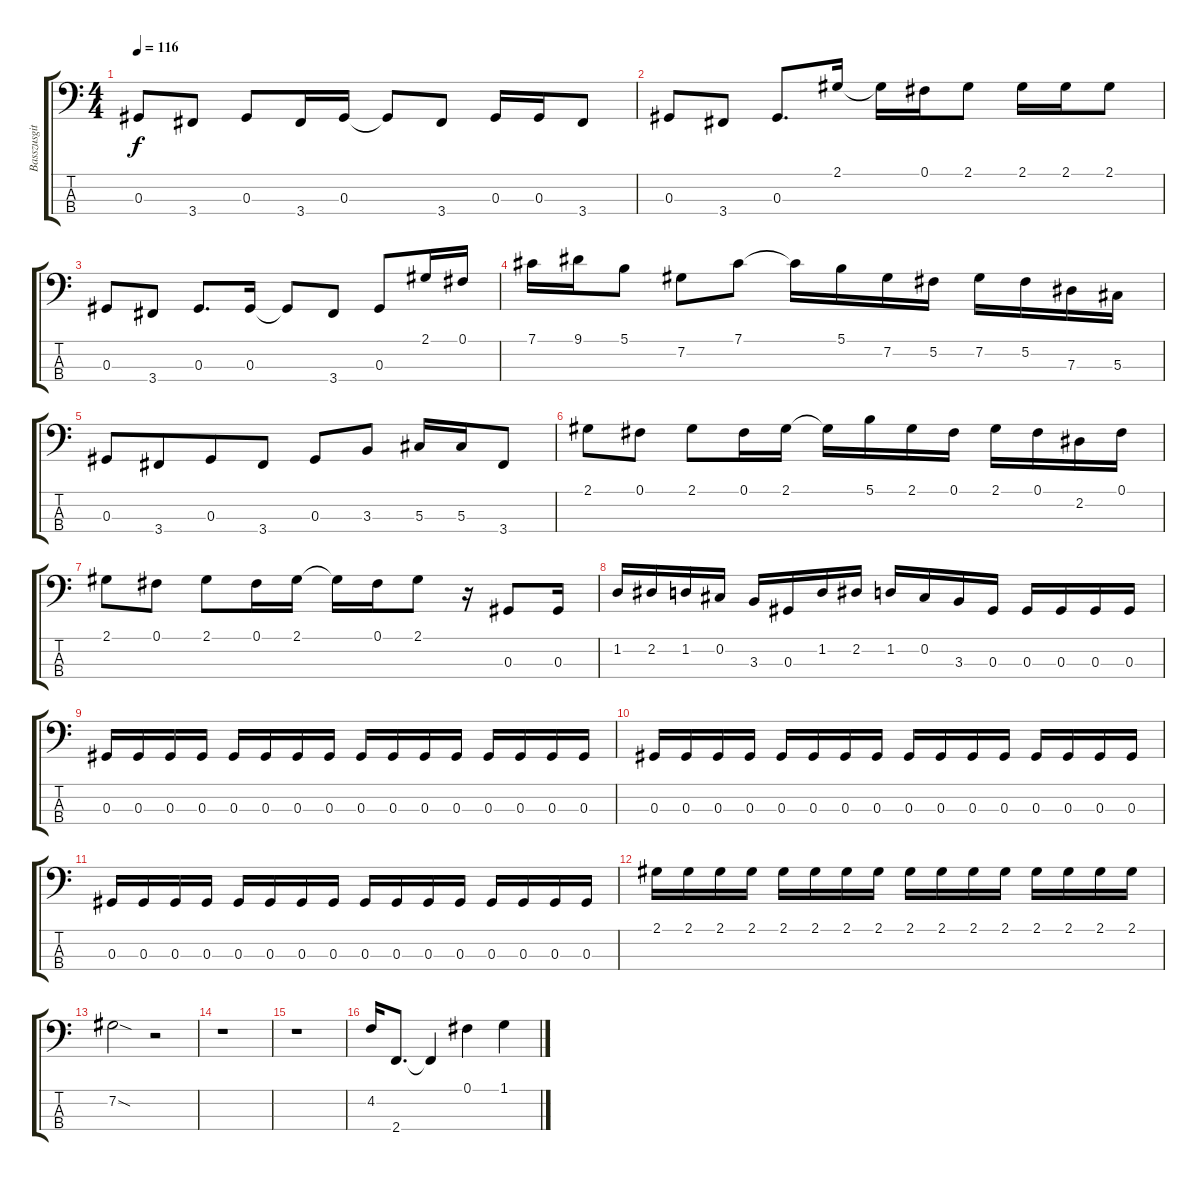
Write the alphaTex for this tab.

\track ("Basszusgitár (Yngwie Malmsteen)" "Basszusgit") {instrument electricbassfinger}
\staff {score tabs}
\tuning (Gb2 Db2 Ab1 Eb1) {hide}
\ts (4 4)
\tempo 116
\clef f4
\ks c
0.3.8{dy f} 3.4.8 0.3.8 3.4.16 0.3.16 0.3{t}.8 3.4.8 0.3.16 0.3.16 3.4.8 |
0.3.8 3.4.8 0.3.8{d} 2.1.16 2.1{t}.16 0.1.16 2.1.8 2.1.16 2.1.16 2.1.8 |
0.3.8 3.4.8 0.3.8{d} 0.3.16 0.3{t}.8 3.4.8 0.3.8 2.1.16 0.1.16 |
7.1.16 9.1.16 5.1.8 7.2.8 7.1.8 7.1{t}.16 5.1.16 7.2.16 5.2.16 7.2.16 5.2.16 7.3.16 5.3.16 |
0.3.8 3.4.8{beam merge} 0.3.8 3.4.8 0.3.8 3.3.8 5.3.16 5.3.16 3.4.8 |
2.1.8 0.1.8 2.1.8 0.1.16 2.1.16 2.1{t}.16 5.1.16 2.1.16 0.1.16 2.1.16 0.1.16 2.2.16 0.1.16 |
2.1.8 0.1.8 2.1.8 0.1.16 2.1.16 2.1{t}.16 0.1.16 2.1.8 r.16 0.3.8 0.3.16 |
1.2.16 2.2.16 1.2.16 0.2.16 3.3.16 0.3.16 1.2.16 2.2.16 1.2.16 0.2.16 3.3.16 0.3.16 0.3.16 0.3.16 0.3.16 0.3.16 |
0.3.16 0.3.16 0.3.16 0.3.16 0.3.16 0.3.16 0.3.16 0.3.16 0.3.16 0.3.16 0.3.16 0.3.16 0.3.16 0.3.16 0.3.16 0.3.16 |
0.3.16 0.3.16 0.3.16 0.3.16 0.3.16 0.3.16 0.3.16 0.3.16 0.3.16 0.3.16 0.3.16 0.3.16 0.3.16 0.3.16 0.3.16 0.3.16 |
0.3.16 0.3.16 0.3.16 0.3.16 0.3.16 0.3.16 0.3.16 0.3.16 0.3.16 0.3.16 0.3.16 0.3.16 0.3.16 0.3.16 0.3.16 0.3.16 |
2.1.16 2.1.16 2.1.16 2.1.16 2.1.16 2.1.16 2.1.16 2.1.16 2.1.16 2.1.16 2.1.16 2.1.16 2.1.16 2.1.16 2.1.16 2.1.16 |
7.2{sod}.2 r.2 |
r.1 |
r.1 |
4.2.16 2.4.8{d} 2.4{t}.4 0.1.4 1.1.4
